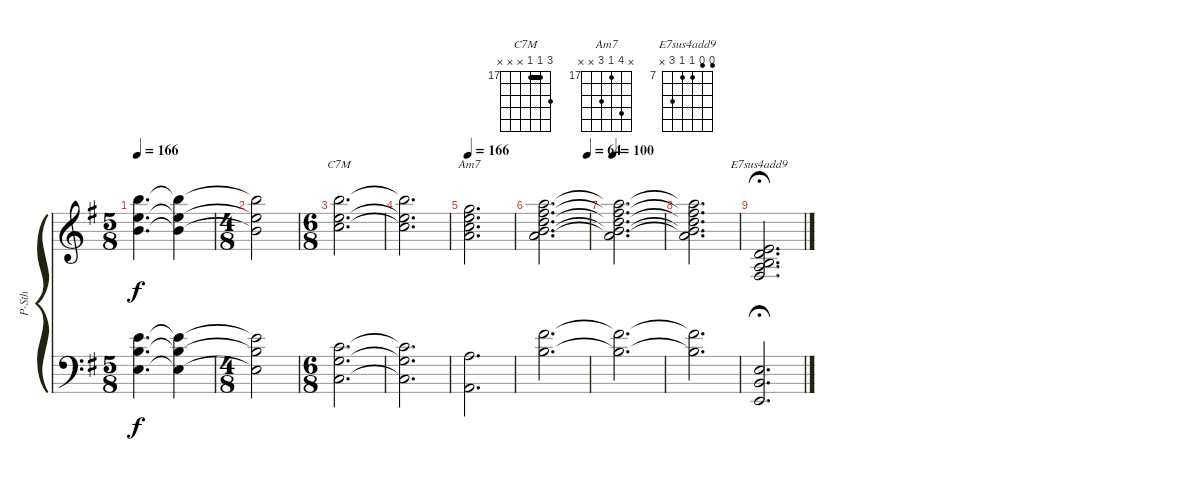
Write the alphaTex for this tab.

\defaultSystemsLayout 4
\bracketExtendMode groupsimilarinstruments
\otherSystemsTrackNameOrientation horizontal
\track ("Synthesizer" "P-Sth") {multiBarRest instrument pad2warm}
\staff {score}
\tuning (E4 B3 G3 D3 A2 E2)
\chord ("C7M" 19 17 17 x x x) {firstfret 17 showfingering false barre 17}
\chord ("Am7" x 20 17 19 x x) {firstfret 17 showfingering false}
\chord ("E7sus4add9" 6 6 7 7 9 x) {firstfret 7 showfingering false}
\ts (5 8)
\tempo 166
\clef g2
\ks g
(26.5{t acc forcenatural} 28.3{t acc forcenatural} 26.4{t acc forcenatural}).4{d dy f beam Down} (26.5{t acc forcenatural} 28.3{t acc forcenatural} 26.4{t acc forcenatural}).4{beam Down} |
\ts (4 8)
(26.5{t acc forcenatural} 28.3{t acc forcenatural} 26.4{t acc forcenatural}).2{beam Down} |
\ts (6 8)
(19.1{acc forcenatural} 17.2{acc forcenatural} 17.3{acc forcenatural}).2{d ch "C7M" beam Down} |
(19.1{t acc forcenatural} 17.3{t acc forcenatural} 17.2{t acc forcenatural}).2{d beam Down} |
\tempo 166
(15.1{acc forcenatural} 17.2{acc forcenatural} 17.3{acc forcenatural} 19.4{acc forcenatural}).2{d ch "Am7" beam Down} |
\tempo (64 0.975)
(5.1{acc forcenatural} 12.2{acc forcenatural} 19.3{acc forcenatural} 28.4{acc #} 36.5{acc forcenatural}).2{d beam Down} |
\tempo 100
(5.1{t acc forcenatural} 12.2{t acc forcenatural} 19.3{t acc forcenatural} 28.4{t acc #} 36.5{t acc forcenatural}).2{d beam Down} |
(5.1{t acc forcenatural} 12.2{t acc forcenatural} 19.3{t acc forcenatural} 28.4{t acc #} 36.5{t acc forcenatural}).2{d beam Down} |
(0.1{acc forcenatural} 7.3{acc forcenatural} 0.2{acc forcenatural} 7.4{acc forcenatural} 9.5{acc #}).2{d ch "E7sus4add9" fermata (medium 1) beam Up}
\staff {score}
\tuning (E4 B3 G3 D3 A2 E2)
\clef f4
\ottava regular
\simile none
\ks g
(2.4{t acc forcenatural} 0.2{t acc forcenatural} 0.1{t acc forcenatural}).4{d dy f beam Down} (2.4{t acc forcenatural} 0.2{t acc forcenatural} 0.1{t acc forcenatural}).4{beam Down} |
(2.4{t acc forcenatural} 0.2{t acc forcenatural} 0.1{t acc forcenatural}).2{beam Down} |
(3.5{acc forcenatural} 1.2{acc forcenatural} 0.3{acc forcenatural}).2{d beam Down} |
(3.5{t acc forcenatural} 1.2{t acc forcenatural} 0.3{t acc forcenatural}).2{d beam Down} |
(2.3{acc forcenatural} 0.5{acc forcenatural}).2{d beam Down} |
(0.2{acc forcenatural} 2.1{acc #}).2{d beam Down} |
(2.1{t acc #} 0.2{t acc forcenatural}).2{d beam Down} |
(2.1{t acc #} 0.2{t acc forcenatural}).2{d beam Down} |
(0.6{acc forcenatural} 2.5{acc forcenatural} 2.4{acc forcenatural}).2{d fermata (medium 1) beam Up}
